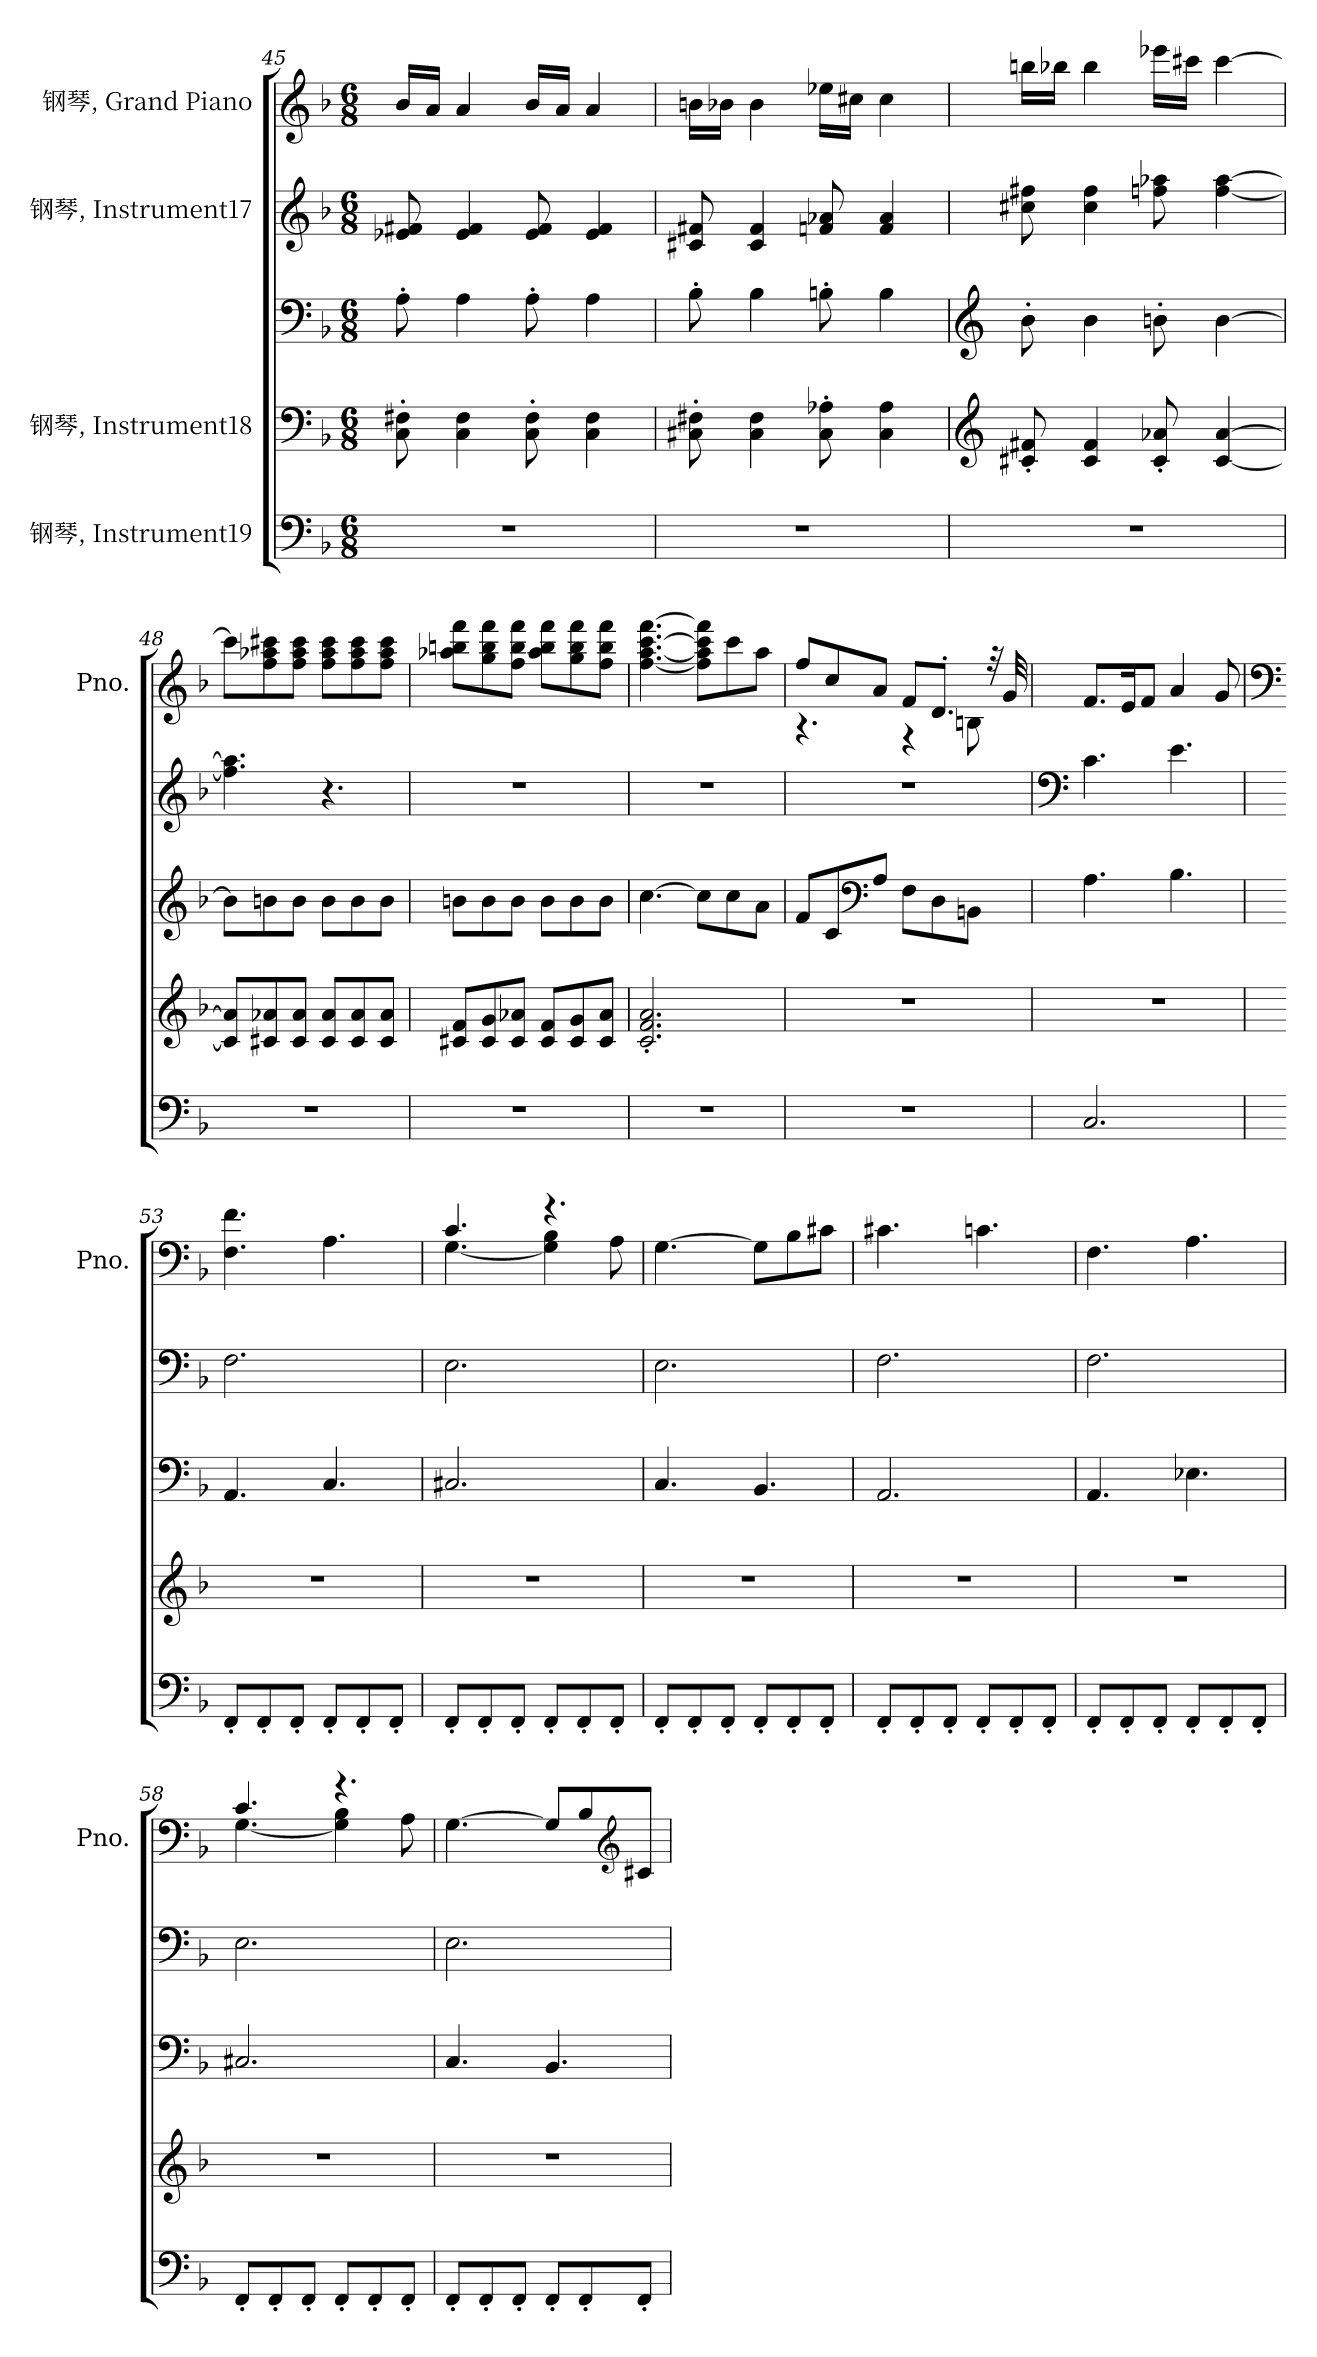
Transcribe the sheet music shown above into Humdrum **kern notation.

**kern	**kern	**kern	**kern	**kern
*part4	*part3	*part3	*part2	*part1
*staff5	*staff4	*staff3	*staff2	*staff1
*I"钢琴, Instrument19	*I"钢琴, Instrument18	*	*I"钢琴, Instrument17	*I"钢琴, Grand Piano
*	*	*	*	*I'Pno.
*clefF4	*clefF4	*clefF4	*clefG2	*clefG2
*k[b-]	*k[b-]	*k[b-]	*k[b-]	*k[b-]
*M6/8	*M6/8	*M6/8	*M6/8	*M6/8
=45	=45	=45	=45	=45
2.r	8C\' 8F#X\'	8A'\	8e-X/ 8f#X/	16b-/LL
.	.	.	.	16a/JJ
.	4C\ 4F#\	4A\	4e-/ 4f#/	4a/
.	8C\' 8F#\'	8A'\	8e-/ 8f#/	16b-/LL
.	.	.	.	16a/JJ
.	4C\ 4F#\	4A\	4e-/ 4f#/	4a/
!!LO:LB:g=z
=46	=46	=46	=46	=46
2.r	8C#X\' 8F#X\'	8B-'\	8c#X/ 8f#X/	16bn\LL
.	.	.	.	16b-X\JJ
.	4C#\ 4F#\	4B-\	4c#/ 4f#/	4b-\
.	8C#\' 8A-X\'	8Bn'\	8fn/ 8a-X/	16ee-X\LL
.	.	.	.	16cc#X\JJ
.	4C#\ 4A-\	4B\	4f/ 4a-/	4cc#\
=47	=47	=47	=47	=47
*	*clefG2	*clefG2	*	*
2.r	8c#X/' 8f#X/'	8b-'\	8cc#X\ 8ff#X\	16bbn\LL
.	.	.	.	16bb-X\JJ
.	4c#/ 4f#/	4b-\	4cc#\ 4ff#\	4bb-\
.	8c#/' 8a-X/'	8bn'\	8ffn\ 8aa-X\	16eee-X\LL
.	.	.	.	16ccc#X\JJ
.	[4c#/ [4a-/	[4b\	[4ff\ [4aa-\	[4ccc#\
=48	=48	=48	=48	=48
2.r	8c#/] 8a-/]L	8b\L]	4.ff\] 4.aa-\]	8ccc#\L]
.	8c#X/ 8a-X/	8bn\	.	8ff\ 8aa-X\ 8ccc#X\
.	8c#/ 8a-/J	8b\J	.	8ff\ 8aa-\ 8ccc#\J
.	8c#/ 8a-/L	8b\L	4.r	8ff\ 8aa-\ 8ccc#\L
.	8c#/ 8a-/	8b\	.	8ff\ 8aa-\ 8ccc#\
.	8c#/ 8a-/J	8b\J	.	8ff\ 8aa-\ 8ccc#\J
!!LO:PB:g=z
=49	=49	=49	=49	=49
2.r	8c#X/ 8f/L	8bn\L	2.r	8aa-X\ 8bbn\ 8fff\L
.	8c#/ 8g/	8b\	.	8gg\ 8bb\ 8fff\
.	8c#/ 8a-X/J	8b\J	.	8ff\ 8bb\ 8fff\J
.	8c#/ 8f/L	8b\L	.	8aa-\ 8bb\ 8fff\L
.	8c#/ 8g/	8b\	.	8gg\ 8bb\ 8fff\
.	8c#/ 8a-/J	8b\J	.	8ff\ 8bb\ 8fff\J
=50	=50	=50	=50	=50
2.r	2.c/' 2.f/' 2.a/'	[4.cc\	2.r	[4.ff\ [4.aa\ [4.ccc\ [4.fff\
.	.	8cc\L]	.	8ff\] 8aa\] 8ccc\] 8fff\]L
.	.	8cc\	.	8ccc\
.	.	8a\J	.	8aa\J
=51	=51	=51	=51	=51
*	*	*	*	*^
2.r	2.r	8f/L	2.r	8ff/L	4.r
.	.	8c/	.	8cc/	.
*	*	*clefF4	*	*	*
.	.	8A/J	.	8a/J	.
.	.	8F\L	.	8f/L	4r
.	.	8D\	.	8.d'/J	.
.	.	8BBn\J	.	.	8Bn\
.	.	.	.	32r	.
.	.	.	.	32g/	.
*	*	*	*	*v	*v
=52	=52	=52	=52	=52
*	*	*	*clefF4	*
2.C/	2.r	4.A\	4.c\	8.f/L
.	.	.	.	16e/K
.	.	.	.	8f/J
.	.	4.B-\	4.e\	4a/
.	.	.	.	8g/
!!LO:LB:g=z
=53	=53	=53	=53	=53
*	*	*	*	*clefF4
8FF'/L	2.r	4.AA/	2.F\	4.F\ 4.f\
8FF'/	.	.	.	.
8FF'/J	.	.	.	.
8FF'/L	.	4.C/	.	4.A\
8FF'/	.	.	.	.
8FF'/J	.	.	.	.
=54	=54	=54	=54	=54
*	*	*	*	*^
8FF'/L	2.r	2.C#X/	2.E\	4.c/	[4.G\
8FF'/	.	.	.	.	.
8FF'/J	.	.	.	.	.
8FF'/L	.	.	.	4.r	4G\] 4B-\
8FF'/	.	.	.	.	.
8FF'/J	.	.	.	.	8A\
*	*	*	*	*v	*v
=55	=55	=55	=55	=55
8FF'/L	2.r	4.C/	2.E\	[4.G\
8FF'/	.	.	.	.
8FF'/J	.	.	.	.
8FF'/L	.	4.BB-/	.	8G\L]
8FF'/	.	.	.	8B-\
8FF'/J	.	.	.	8c#X\J
=56	=56	=56	=56	=56
8FF'/L	2.r	2.AA/	2.F\	4.c#X\
8FF'/	.	.	.	.
8FF'/J	.	.	.	.
8FF'/L	.	.	.	4.cn\
8FF'/	.	.	.	.
8FF'/J	.	.	.	.
=57	=57	=57	=57	=57
8FF'/L	2.r	4.AA/	2.F\	4.F\
8FF'/	.	.	.	.
8FF'/J	.	.	.	.
8FF'/L	.	4.E-X\	.	4.A\
8FF'/	.	.	.	.
8FF'/J	.	.	.	.
=58	=58	=58	=58	=58
*	*	*	*	*^
8FF'/L	2.r	2.C#X/	2.E\	4.c/	[4.G\
8FF'/	.	.	.	.	.
8FF'/J	.	.	.	.	.
8FF'/L	.	.	.	4.r	4G\] 4B-\
8FF'/	.	.	.	.	.
8FF'/J	.	.	.	.	8A\
*	*	*	*	*v	*v
!!LO:PB:g=z
=59	=59	=59	=59	=59
8FF'/L	2.r	4.C/	2.E\	[4.G\
8FF'/	.	.	.	.
8FF'/J	.	.	.	.
8FF'/L	.	4.BB-/	.	8G/L]
8FF'/	.	.	.	8B-/
*	*	*	*	*clefG2
8FF'/J	.	.	.	8c#X/J
=	=	=	=	=
*-	*-	*-	*-	*-
